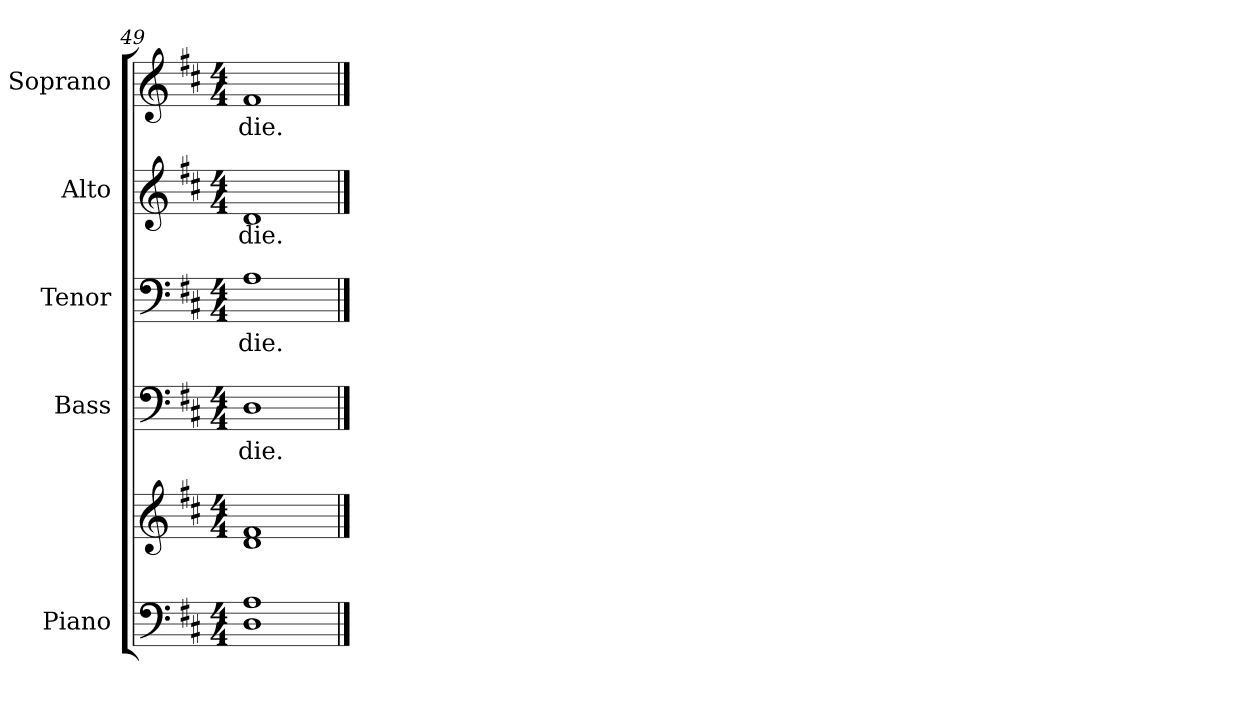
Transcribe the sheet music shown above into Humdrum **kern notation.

**kern	**kern	**kern	**text	**kern	**text	**kern	**text	**kern	**text
*part5	*part5	*part4	*part4	*part3	*part3	*part2	*part2	*part1	*part1
*staff6	*staff5	*staff4	*staff4	*staff3	*staff3	*staff2	*staff2	*staff1	*staff1
*I"Piano	*	*I"Bass	*	*I"Tenor	*	*I"Alto	*	*I"Soprano	*
*I'Pno.	*	*I'B.	*	*I'T.	*	*I'A.	*	*I'S.	*
!!LO:PB:g=z
*clefF4	*clefG2	*clefF4	*	*clefF4	*	*clefG2	*	*clefG2	*
*k[f#c#]	*k[f#c#]	*k[f#c#]	*	*k[f#c#]	*	*k[f#c#]	*	*k[f#c#]	*
*D:	*D:	*D:	*	*D:	*	*D:	*	*D:	*
*M4/4	*M4/4	*M4/4	*	*M4/4	*	*M4/4	*	*M4/4	*
=49	=49	=49	=49	=49	=49	=49	=49	=49	=49
!	!	!	!LO:LY:b:color=#000000	!	!	!	!	!	!
!	!	!	!	!	!LO:LY:b:color=#000000	!	!	!	!
!	!	!	!	!	!	!	!LO:LY:b:color=#000000	!	!
!	!	!	!	!	!	!	!	!	!LO:LY:b:color=#000000
1Di 1Ai	1di 1f#i	1Di	die.	1Ai	die.	1di	die.	1f#i	die.
==	==	==	==	==	==	==	==	==	==
*-	*-	*-	*-	*-	*-	*-	*-	*-	*-
